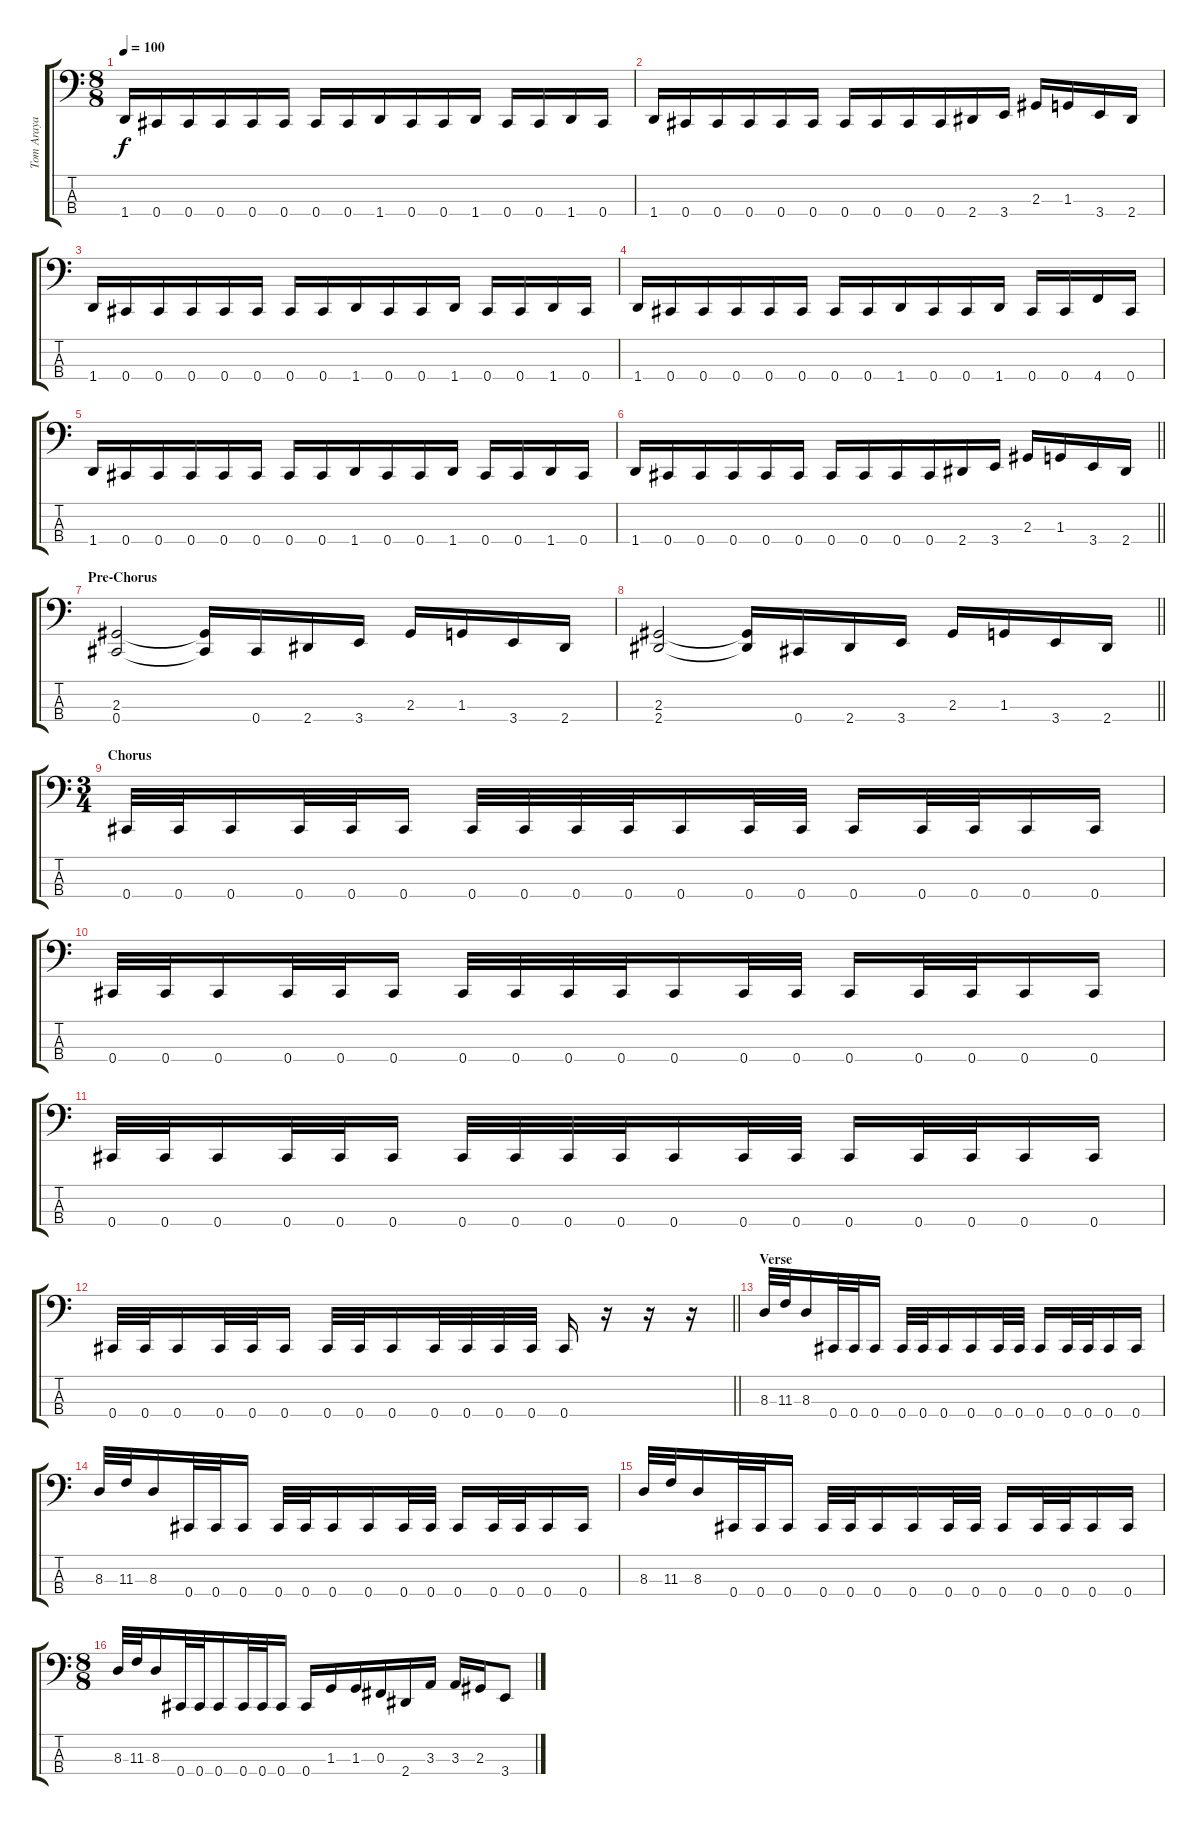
\track ("Tom Araya" "Tom Araya") {instrument electricbasspick}
\staff {score tabs}
\tuning (E2 B1 Gb1 Db1) {hide}
\ts (8 8)
\tempo 100
\clef f4
\ks c
1.4.16{dy f} 0.4.16 0.4.16 0.4.16 0.4.16 0.4.16 0.4.16 0.4.16 1.4.16 0.4.16 0.4.16 1.4.16 0.4.16 0.4.16 1.4.16 0.4.16 |
1.4.16 0.4.16 0.4.16 0.4.16 0.4.16 0.4.16 0.4.16 0.4.16 0.4.16 0.4.16 2.4.16 3.4.16 2.3.16 1.3.16 3.4.16 2.4.16 |
1.4.16 0.4.16 0.4.16 0.4.16 0.4.16 0.4.16 0.4.16 0.4.16 1.4.16 0.4.16 0.4.16 1.4.16 0.4.16 0.4.16 1.4.16 0.4.16 |
1.4.16 0.4.16 0.4.16 0.4.16 0.4.16 0.4.16 0.4.16 0.4.16 1.4.16 0.4.16 0.4.16 1.4.16 0.4.16 0.4.16 4.4.16 0.4.16 |
1.4.16 0.4.16 0.4.16 0.4.16 0.4.16 0.4.16 0.4.16 0.4.16 1.4.16 0.4.16 0.4.16 1.4.16 0.4.16 0.4.16 1.4.16 0.4.16 |
\barLineRight lightlight
1.4.16 0.4.16 0.4.16 0.4.16 0.4.16 0.4.16 0.4.16 0.4.16 0.4.16 0.4.16 2.4.16 3.4.16 2.3.16 1.3.16 3.4.16 2.4.16 |
\section ("" "Pre-Chorus")
(2.3 0.4).2 (2.3{t} 0.4{t}).16 0.4.16 2.4.16 3.4.16 2.3.16 1.3.16 3.4.16 2.4.16 |
\barLineRight lightlight
(2.3 2.4).2 (2.3{t} 2.4{t}).16 0.4.16 2.4.16 3.4.16 2.3.16 1.3.16 3.4.16 2.4.16 |
\ts (3 4)
\section ("" "Chorus")
0.4.32 0.4.32 0.4.16 0.4.32 0.4.32 0.4.16 0.4.32 0.4.32 0.4.32 0.4.32 0.4.16 0.4.32 0.4.32 0.4.16 0.4.32 0.4.32 0.4.16 0.4.16 |
0.4.32 0.4.32 0.4.16 0.4.32 0.4.32 0.4.16 0.4.32 0.4.32 0.4.32 0.4.32 0.4.16 0.4.32 0.4.32 0.4.16 0.4.32 0.4.32 0.4.16 0.4.16 |
0.4.32 0.4.32 0.4.16 0.4.32 0.4.32 0.4.16 0.4.32 0.4.32 0.4.32 0.4.32 0.4.16 0.4.32 0.4.32 0.4.16 0.4.32 0.4.32 0.4.16 0.4.16 |
\barLineRight lightlight
0.4.32 0.4.32 0.4.16 0.4.32 0.4.32 0.4.16 0.4.32 0.4.32 0.4.16 0.4.32 0.4.32 0.4.32 0.4.32 0.4.16 r.16 r.16 r.16 |
\section ("" "Verse")
8.3.32 11.3.32 8.3.16 0.4.32 0.4.32 0.4.16 0.4.32 0.4.32 0.4.16 0.4.16 0.4.32 0.4.32 0.4.16 0.4.32 0.4.32 0.4.16 0.4.16 |
8.3.32 11.3.32 8.3.16 0.4.32 0.4.32 0.4.16 0.4.32 0.4.32 0.4.16 0.4.16 0.4.32 0.4.32 0.4.16 0.4.32 0.4.32 0.4.16 0.4.16 |
8.3.32 11.3.32 8.3.16 0.4.32 0.4.32 0.4.16 0.4.32 0.4.32 0.4.16 0.4.16 0.4.32 0.4.32 0.4.16 0.4.32 0.4.32 0.4.16 0.4.16 |
\ts (8 8)
8.3.32 11.3.32 8.3.16 0.4.32 0.4.32 0.4.16 0.4.32 0.4.32 0.4.16 0.4.16 1.3.16 1.3.16 0.3.16 2.4.16 3.3.16 3.3.16 2.3.16 3.4.8
